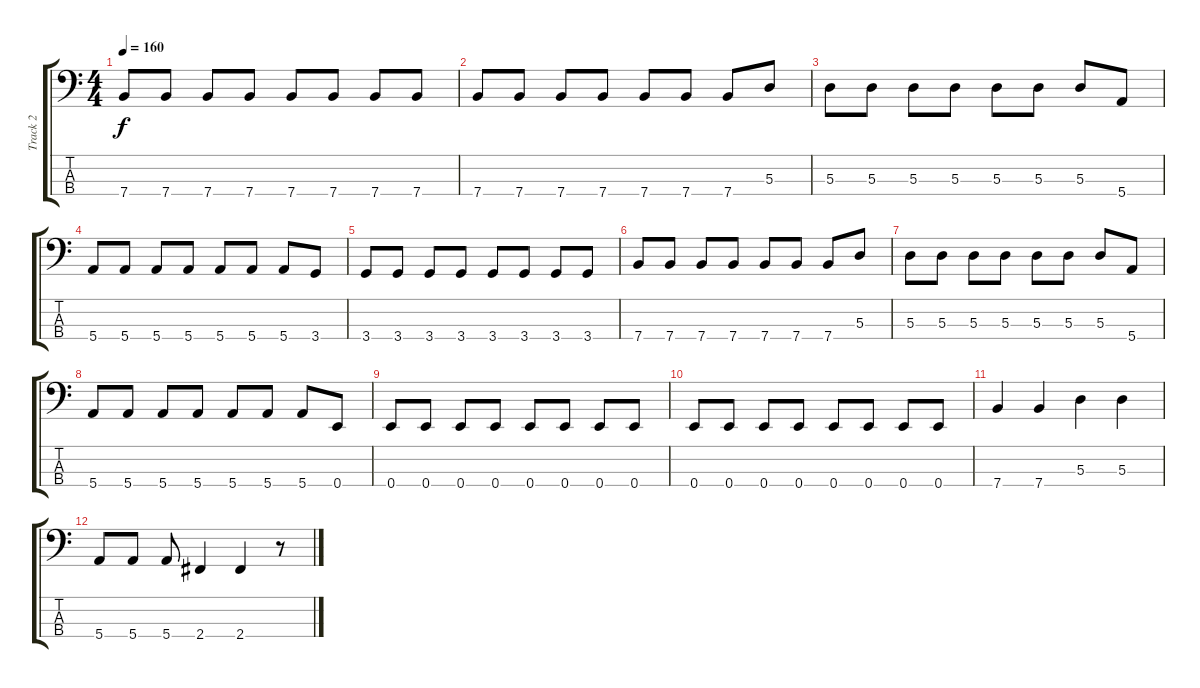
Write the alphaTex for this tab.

\track ("Track 2" "Track 2") {instrument electricbassfinger}
\staff {score tabs}
\tuning (G2 D2 A1 E1) {hide}
\ts (4 4)
\tempo 160
\clef f4
\ks c
7.4.8{dy f} 7.4.8 7.4.8 7.4.8 7.4.8 7.4.8 7.4.8 7.4.8 |
7.4.8 7.4.8 7.4.8 7.4.8 7.4.8 7.4.8 7.4.8 5.3.8 |
5.3.8 5.3.8 5.3.8 5.3.8 5.3.8 5.3.8 5.3.8 5.4.8 |
5.4.8 5.4.8 5.4.8 5.4.8 5.4.8 5.4.8 5.4.8 3.4.8 |
3.4.8 3.4.8 3.4.8 3.4.8 3.4.8 3.4.8 3.4.8 3.4.8 |
7.4.8 7.4.8 7.4.8 7.4.8 7.4.8 7.4.8 7.4.8 5.3.8 |
5.3.8 5.3.8 5.3.8 5.3.8 5.3.8 5.3.8 5.3.8 5.4.8 |
5.4.8 5.4.8 5.4.8 5.4.8 5.4.8 5.4.8 5.4.8 0.4.8 |
0.4.8 0.4.8 0.4.8 0.4.8 0.4.8 0.4.8 0.4.8 0.4.8 |
0.4.8 0.4.8 0.4.8 0.4.8 0.4.8 0.4.8 0.4.8 0.4.8 |
7.4.4 7.4.4 5.3.4 5.3.4 |
5.4.8 5.4.8 5.4.8 2.4.4 2.4.4 r.8
